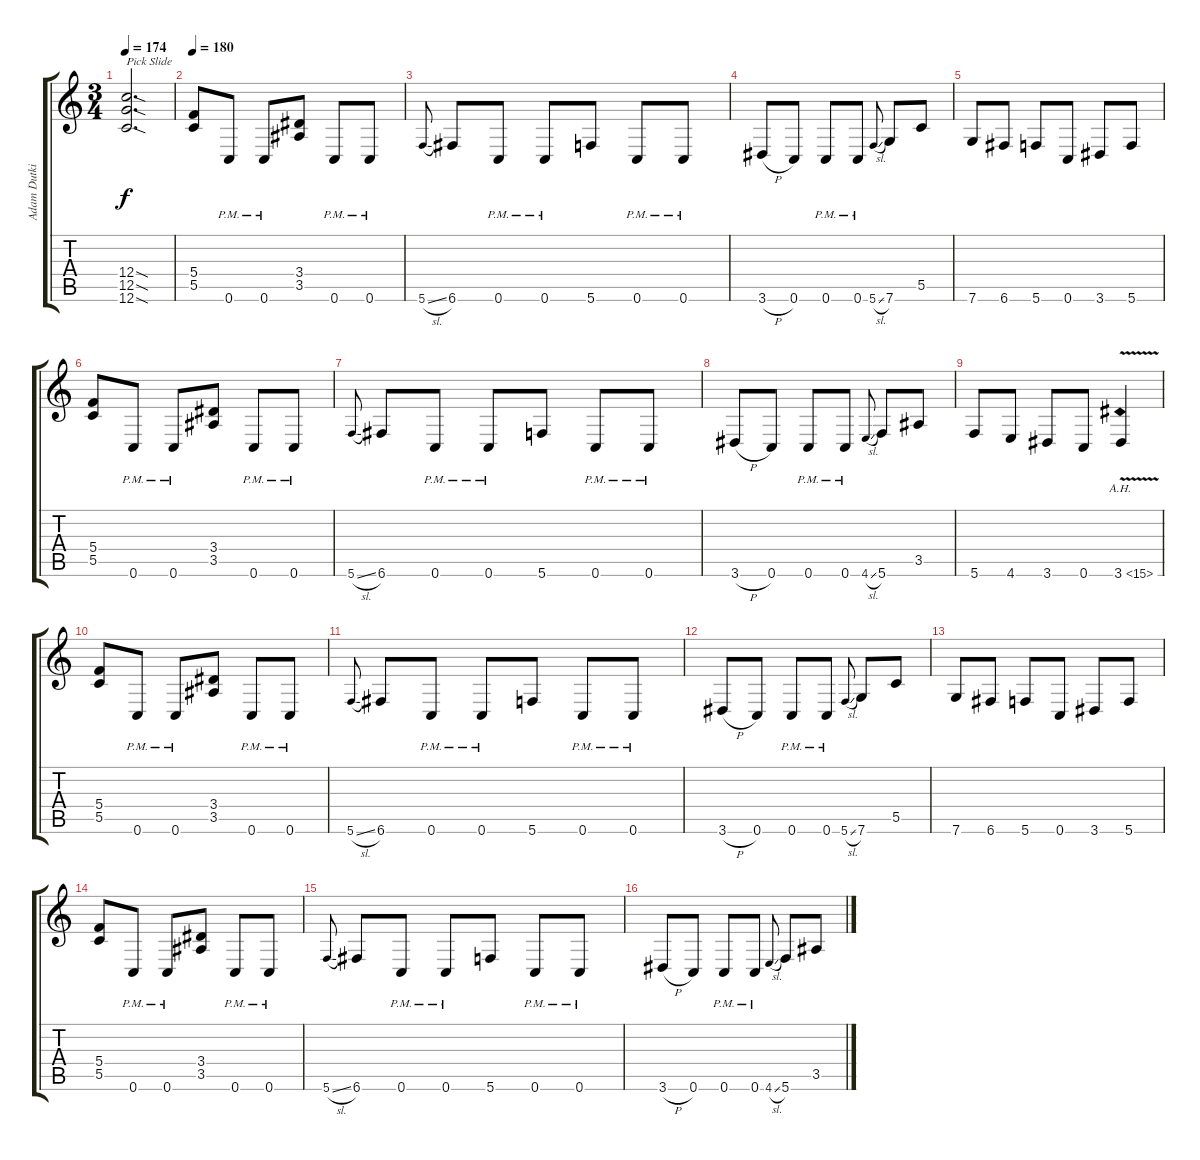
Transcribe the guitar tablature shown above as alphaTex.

\track ("Adam Dutkiewicz" "Adam Dutki") {instrument distortionguitar}
\staff {score tabs}
\tuning (D4 A3 F3 C3 G2 C2) {hide}
\ts (3 4)
\tempo 174
\clef g2
\ks c
(12.4{sod} 12.5{sod} 12.6{sod}).2{d txt "Pick Slide" dy f} |
\tempo 180
(5.4 5.5).8 0.6{pm}.8 0.6{pm}.8 (3.4 3.5).8 0.6{pm}.8 0.6{pm}.8 |
5.6{sl}.8{gr onbeat} 6.6.8 0.6{pm}.8 0.6{pm}.8 5.6.8 0.6{pm}.8 0.6{pm}.8 |
3.6{h}.8 0.6.8 0.6{pm}.8 0.6{pm}.8 5.6{sl}.8{gr onbeat} 7.6.8 5.5.8 |
7.6.8 6.6.8 5.6.8 0.6.8 3.6.8 5.6.8 |
(5.4 5.5).8 0.6{pm}.8 0.6{pm}.8 (3.4 3.5).8 0.6{pm}.8 0.6{pm}.8 |
5.6{sl}.8{gr onbeat} 6.6.8 0.6{pm}.8 0.6{pm}.8 5.6.8 0.6{pm}.8 0.6{pm}.8 |
3.6{h}.8 0.6.8 0.6{pm}.8 0.6{pm}.8 4.6{sl}.8{gr onbeat} 5.6.8 3.5.8 |
5.6.8 4.6.8 3.6.8 0.6.8 3.6{ah 12 v}.4 |
(5.4 5.5).8 0.6{pm}.8 0.6{pm}.8 (3.4 3.5).8 0.6{pm}.8 0.6{pm}.8 |
5.6{sl}.8{gr onbeat} 6.6.8 0.6{pm}.8 0.6{pm}.8 5.6.8 0.6{pm}.8 0.6{pm}.8 |
3.6{h}.8 0.6.8 0.6{pm}.8 0.6{pm}.8 5.6{sl}.8{gr onbeat} 7.6.8 5.5.8 |
7.6.8 6.6.8 5.6.8 0.6.8 3.6.8 5.6.8 |
(5.4 5.5).8 0.6{pm}.8 0.6{pm}.8 (3.4 3.5).8 0.6{pm}.8 0.6{pm}.8 |
5.6{sl}.8{gr onbeat} 6.6.8 0.6{pm}.8 0.6{pm}.8 5.6.8 0.6{pm}.8 0.6{pm}.8 |
3.6{h}.8 0.6.8 0.6{pm}.8 0.6{pm}.8 4.6{sl}.8{gr onbeat} 5.6.8 3.5.8
